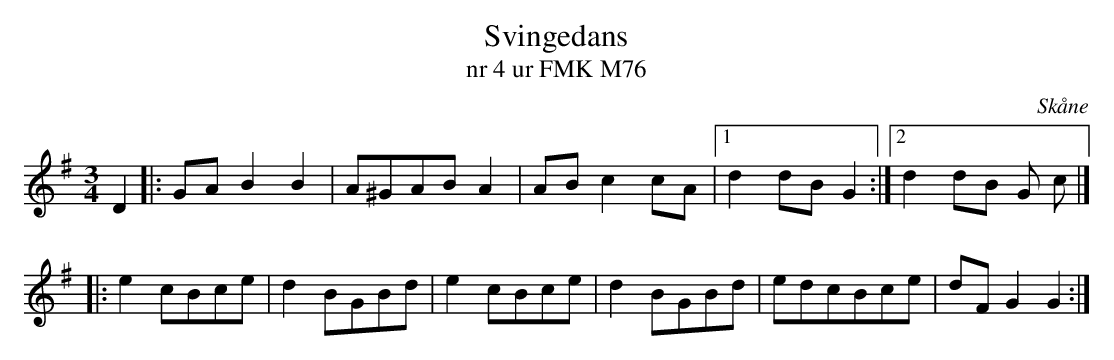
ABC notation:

X:1
T:Svingedans
T:nr 4 ur FMK M76
O:Skåne
M:3/4
L:1/8
Q:1/4=108
K:G
D2 |: GA B2B2 | A^GABA2 | AB c2cA |1 d2dB G2 :|2 d2dB G c |]
 |: e2cBce | d2BGBd | e2cBce | d2BGBd | edcBce | dF G2G2 :|
